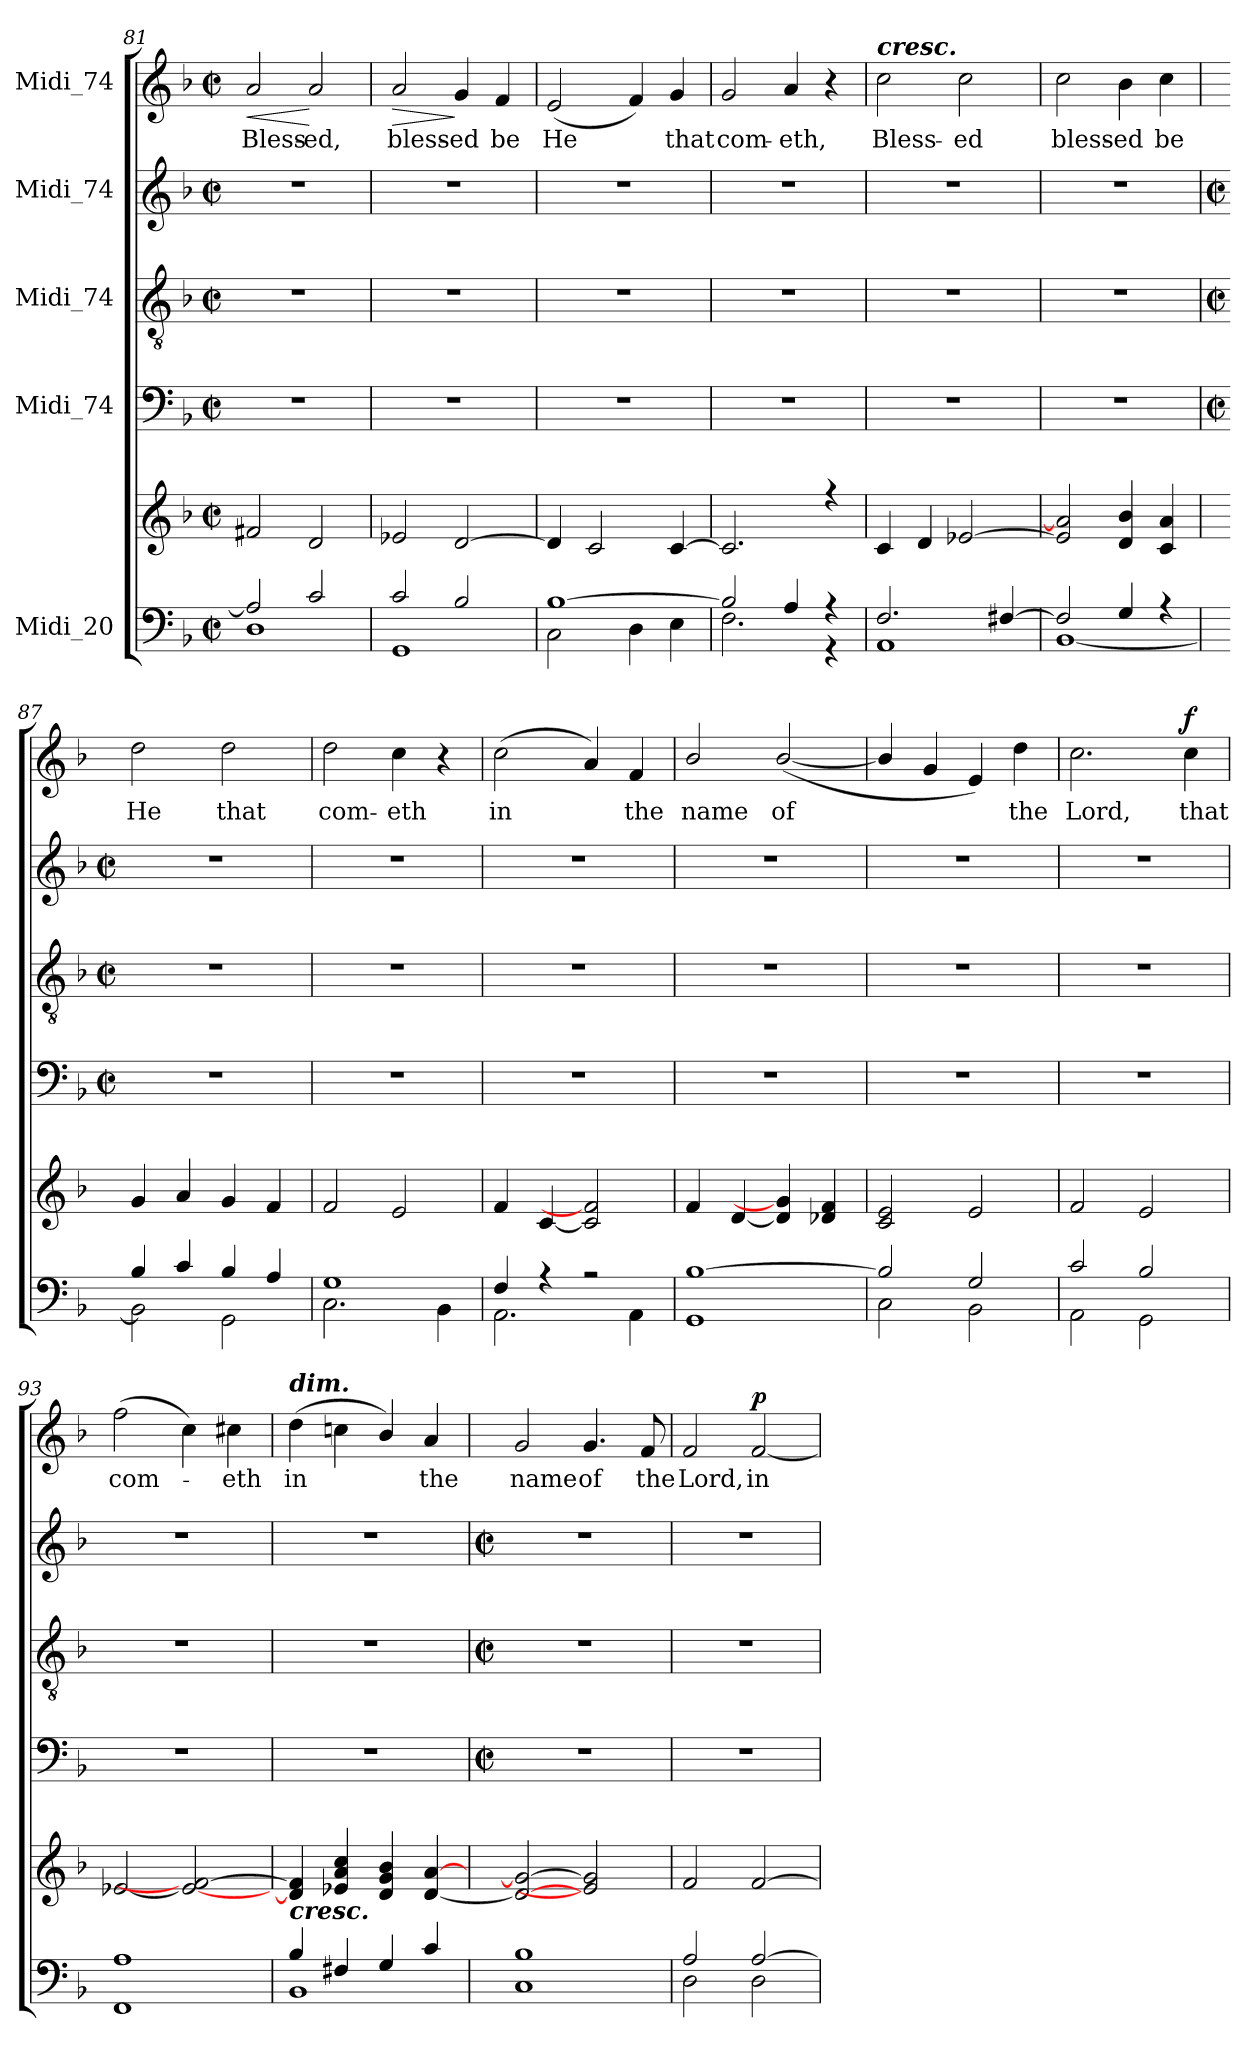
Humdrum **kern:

**kern	**kern	**dynam	**kern	**kern	**kern	**kern	**text	**dynam
*part5	*part5	*part5	*part4	*part3	*part2	*part1	*part1	*part1
*staff6	*staff5	*staff5/6	*staff4	*staff3	*staff2	*staff1	*staff1	*staff1
*I"Midi_20	*	*	*I"Midi_74	*I"Midi_74	*I"Midi_74	*I"Midi_74	*	*
*clefF4	*clefG2	*	*clefF4	*clefGv2	*clefG2	*clefG2	*	*
*k[b-]	*k[b-]	*	*k[b-]	*k[b-]	*k[b-]	*k[b-]	*	*
*F:	*F:	*	*F:	*F:	*F:	*F:	*	*
*M2/2	*M2/2	*	*M2/2	*M2/2	*M2/2	*M2/2	*	*
*met(c|)	*met(c|)	*	*met(c|)	*met(c|)	*met(c|)	*met(c|)	*	*
=81	=81	=81	=81	=81	=81	=81	=81	=81
*^	*	*	*	*	*	*	*	*
!	!	!	!LO:HP:b	!	!	!	!	!LO:LY:b	!LO:HP:b
*	*	*^	*	*	*	*	*	*	*
2A/]	1D\	2f#X	1ryy	<	1r	1r	1r	2a	Bless-	<
!	!	!	!	!	!	!	!	!	!LO:LY:b	!
2c/	.	2d	.	.	.	.	.	2a	-ed,	[
*v	*v	*	*	*	*	*	*	*	*	*
*	*v	*v	*	*	*	*	*	*	*
.	.	[	.	.	.	.	.	.
=82	=82	=82	=82	=82	=82	=82	=82	=82
*^	*^	*	*	*	*	*	*	*
!	!	!	!	!	!	!	!	!	!LO:LY:b	!LO:HP:b
2c/	1GG\	2e-X	1ryy	.	1r	1r	1r	2a	bless-	>
!	!	!	!	!	!	!	!	!	!LO:LY:b	!
2B-/	.	[2d	.	.	.	.	.	4g	-ed	]
!	!	!	!	!	!	!	!	!	!LO:LY:b	!
.	.	.	.	.	.	.	.	4f	be	.
=83	=83	=83	=83	=83	=83	=83	=83	=83	=83	=83
!	!	!	!	!	!	!	!	!	!LO:LY:b	!
[1B-/	2C\	4d]	1ryy	.	1r	1r	1r	(<2e	He	.
.	.	2c	.	.	.	.	.	.	.	.
.	4D\	.	.	.	.	.	.	4f)	.	.
!	!	!	!	!	!	!	!	!	!LO:LY:b	!
.	4E\	[4c	.	.	.	.	.	4g	that	.
=84	=84	=84	=84	=84	=84	=84	=84	=84	=84	=84
!	!	!	!	!	!	!	!	!	!LO:LY:b	!
2B-/]	2.F\	2.c]	1ryy	.	1r	1r	1r	2g	com-	.
!	!	!	!	!	!	!	!	!	!LO:LY:b	!
4A/	.	.	.	.	.	.	.	4a	-eth,	.
4r	4r	4r	.	.	.	.	.	4r	.	.
=85	=85	=85	=85	=85	=85	=85	=85	=85	=85	=85
!	!	!	!	!	!	!	!	!LO:TX:a:Bi:t=cresc.	!	!
!	!	!	!	!	!	!	!	!	!LO:LY:b	!
2.F/	1AA\	4c	1ryy	.	1r	1r	1r	2cc	Bless-	.
.	.	4d	.	.	.	.	.	.	.	.
!	!	!	!	!	!	!	!	!	!LO:LY:b	!
.	.	[2e-X	.	.	.	.	.	2cc	-ed	.
[4F#X/	.	.	.	.	.	.	.	.	.	.
*	*	*v	*v	*	*	*	*	*	*	*
=86	=86	=86	=86	=86	=86	=86	=86	=86	=86
!	!	!	!	!	!	!	!	!LO:LY:b	!
2F#/]	[1BB-\	2e-] 2a]	.	1r	1r	1r	2cc	bless-	.
!	!	!	!	!	!	!	!	!LO:LY:b	!
4G/	.	4d 4b-	.	.	.	.	4b-	-ed	.
!	!	!	!	!	!	!	!	!LO:LY:b	!
4r	.	4c 4a	.	.	.	.	4cc	be	.
!!LO:LB:g=z
=87	=87	=87	=87	=87	=87	=87	=87	=87	=87
*	*	*	*	*M2/2	*M2/2	*M2/2	*	*	*
*	*	*	*	*met(c|)	*met(c|)	*met(c|)	*	*	*
!	!	!	!	!	!	!	!	!LO:LY:b	!
4B-/	2BB-\]	4g	.	1r	1r	1r	2dd	He	.
4c/	.	4a	.	.	.	.	.	.	.
!	!	!	!	!	!	!	!	!LO:LY:b	!
4B-/	2GG\	4g	.	.	.	.	2dd	that	.
4A/	.	4f	.	.	.	.	.	.	.
=88	=88	=88	=88	=88	=88	=88	=88	=88	=88
!	!	!	!	!	!	!	!	!LO:LY:b	!
1G/	2.C\	2f	.	1r	1r	1r	2dd	com-	.
!	!	!	!	!	!	!	!	!LO:LY:b	!
.	.	2e	.	.	.	.	4cc	-eth	.
.	4BB-\	.	.	.	.	.	4r	.	.
=89	=89	=89	=89	=89	=89	=89	=89	=89	=89
!	!	!	!	!	!	!	!	!LO:LY:b	!
4F/	2.AA\	4f	.	1r	1r	1r	(<2cc	in	.
4r	.	[4c	.	.	.	.	.	.	.
2r	.	2c] 2f]	.	.	.	.	4a)	.	.
!	!	!	!	!	!	!	!	!LO:LY:b	!
.	4AA\	.	.	.	.	.	4f	the	.
=90	=90	=90	=90	=90	=90	=90	=90	=90	=90
!	!	!	!	!	!	!	!	!LO:LY:b	!
[1B-/	1GG\	4f	.	1r	1r	1r	2b-/	name	.
.	.	[4d	.	.	.	.	.	.	.
!	!	!	!	!	!	!	!	!LO:LY:b	!
.	.	4d] 4g]	.	.	.	.	(<[2b-/	of	.
.	.	4d-X 4f	.	.	.	.	.	.	.
=91	=91	=91	=91	=91	=91	=91	=91	=91	=91
2B-/]	2C\	2c 2e	.	1r	1r	1r	4b-/]	.	.
.	.	.	.	.	.	.	4g	.	.
2G/	2BB-\	2e	.	.	.	.	4e)	.	.
!	!	!	!	!	!	!	!	!LO:LY:b	!
.	.	.	.	.	.	.	4dd	the	.
=92	=92	=92	=92	=92	=92	=92	=92	=92	=92
!	!	!	!	!	!	!	!	!LO:LY:b	!
2c/	2AA\	2f	.	1r	1r	1r	2.cc	Lord,	.
2B-/	2GG\	2e	.	.	.	.	.	.	.
!	!	!	!	!	!	!	!	!LO:LY:b	!LO:DY:b
.	.	.	.	.	.	.	4cc	that	f
=93	=93	=93	=93	=93	=93	=93	=93	=93	=93
!	!	!	!	!	!	!	!	!LO:LY:b	!
1A/	1FF\	[2e-X	.	1r	1r	1r	(>2ff	com-	.
.	.	2e-_ 2f_	.	.	.	.	4cc)	.	.
!	!	!	!	!	!	!	!	!LO:LY:b	!
.	.	.	.	.	.	.	4cc#X	eth	.
=94	=94	=94	=94	=94	=94	=94	=94	=94	=94
!	!	!	!	!	!	!	!LO:TX:a:Bi:t=dim.	!	!
!	!	!LO:TX:b:Bi:t=cresc.	!	!	!	!	!	!	!
!	!	!	!	!	!	!	!	!LO:LY:b	!
4B-/	1BB-\	4d] 4f]	.	1r	1r	1r	(>4dd	in	.
4F#X/	.	4e-X 4a 4cc	.	.	.	.	4ccn	.	.
4G/	.	4d 4g 4b-	.	.	.	.	4b-/)	.	.
!	!	!	!	!	!	!	!	!LO:LY:b	!
4c/	.	[4d [4a	.	.	.	.	4a	the	.
!!LO:LB:g=z
=95	=95	=95	=95	=95	=95	=95	=95	=95	=95
*	*	*	*	*M2/2	*M2/2	*M2/2	*	*	*
*	*	*	*	*met(c|)	*met(c|)	*met(c|)	*	*	*
*	*	*^	*	*	*	*	*	*	*
!	!	!	!	!	!	!	!	!	!LO:LY:b	!
1B-/	1C\	2d_ 2g_	1ryy	.	1r	1r	1r	2g	name	.
!	!	!	!	!	!	!	!	!	!LO:LY:b	!
.	.	2en] 2g]	.	.	.	.	.	4.g	of	.
!	!	!	!	!	!	!	!	!	!LO:LY:b	!
.	.	.	.	.	.	.	.	8f	the	.
=96	=96	=96	=96	=96	=96	=96	=96	=96	=96	=96
!	!	!	!	!	!	!	!	!	!LO:LY:b	!
2A/	2D\	2f	1ryy	.	1r	1r	1r	2f	Lord,	.
!	!	!	!	!	!	!	!	!	!LO:LY:b	!LO:DY:b
[2A/	2D\	[2f	.	.	.	.	.	[2f	in	p
*v	*v	*	*	*	*	*	*	*	*	*
*	*v	*v	*	*	*	*	*	*	*
=	=	=	=	=	=	=	=	=
*-	*-	*-	*-	*-	*-	*-	*-	*-
